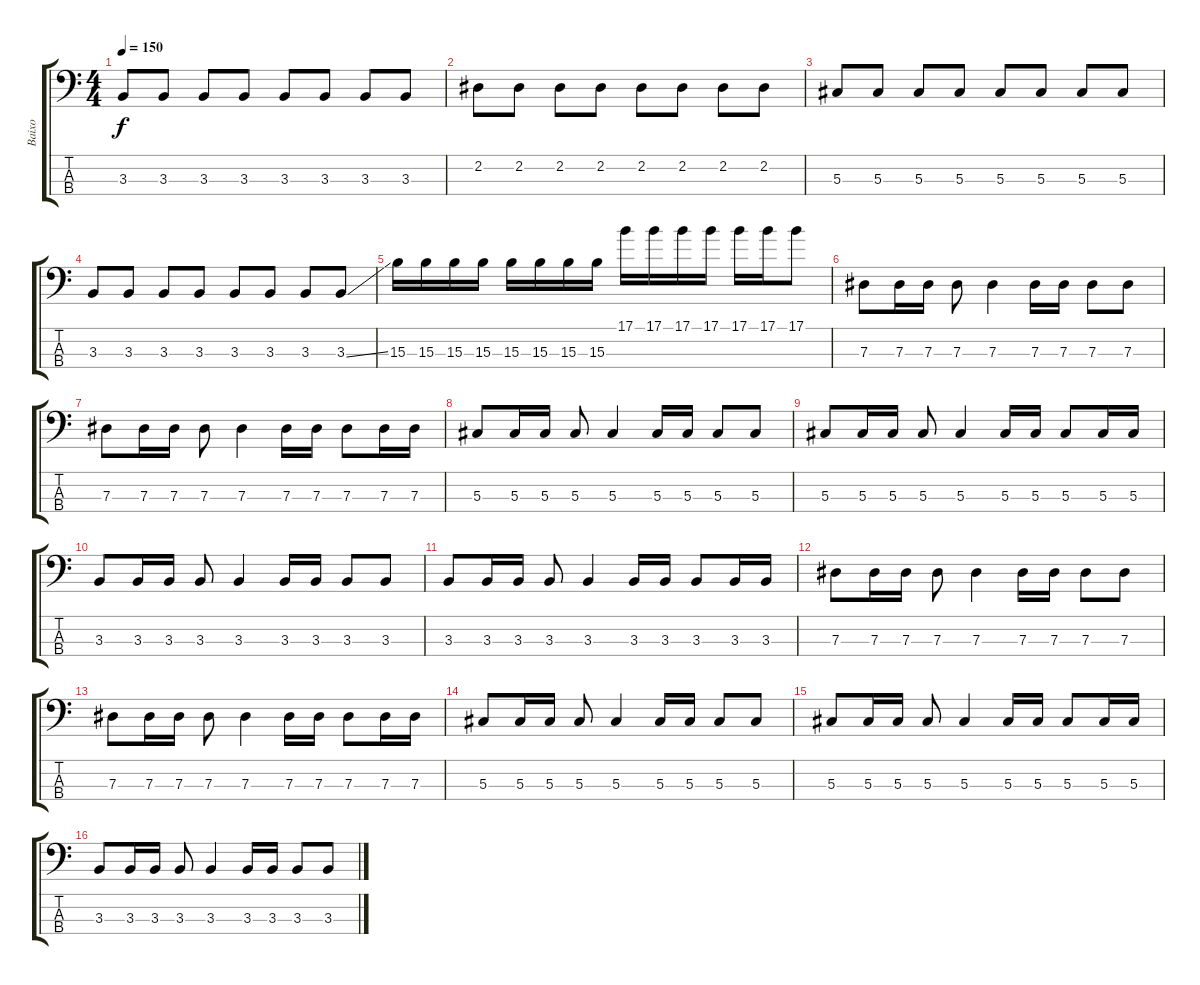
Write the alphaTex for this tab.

\track ("Baixo" "Baixo") {instrument electricbassfinger}
\staff {score tabs}
\tuning (Gb2 Db2 Ab1 Eb1) {hide}
\ts (4 4)
\tempo 150
\clef f4
\ks c
3.3.8{dy f} 3.3.8 3.3.8 3.3.8 3.3.8 3.3.8 3.3.8 3.3.8 |
2.2.8 2.2.8 2.2.8 2.2.8 2.2.8 2.2.8 2.2.8 2.2.8 |
5.3.8 5.3.8 5.3.8 5.3.8 5.3.8 5.3.8 5.3.8 5.3.8 |
3.3.8 3.3.8 3.3.8 3.3.8 3.3.8 3.3.8 3.3.8 3.3{ss}.8 |
15.3.16 15.3.16 15.3.16 15.3.16 15.3.16 15.3.16 15.3.16 15.3.16 17.1.16 17.1.16 17.1.16 17.1.16 17.1.16 17.1.16 17.1.8 |
7.3.8 7.3.16 7.3.16 7.3.8 7.3.4 7.3.16 7.3.16 7.3.8 7.3.8 |
7.3.8 7.3.16 7.3.16 7.3.8 7.3.4 7.3.16 7.3.16 7.3.8 7.3.16 7.3.16 |
5.3.8 5.3.16 5.3.16 5.3.8 5.3.4 5.3.16 5.3.16 5.3.8 5.3.8 |
5.3.8 5.3.16 5.3.16 5.3.8 5.3.4 5.3.16 5.3.16 5.3.8 5.3.16 5.3.16 |
3.3.8 3.3.16 3.3.16 3.3.8 3.3.4 3.3.16 3.3.16 3.3.8 3.3.8 |
3.3.8 3.3.16 3.3.16 3.3.8 3.3.4 3.3.16 3.3.16 3.3.8 3.3.16 3.3.16 |
7.3.8 7.3.16 7.3.16 7.3.8 7.3.4 7.3.16 7.3.16 7.3.8 7.3.8 |
7.3.8 7.3.16 7.3.16 7.3.8 7.3.4 7.3.16 7.3.16 7.3.8 7.3.16 7.3.16 |
5.3.8 5.3.16 5.3.16 5.3.8 5.3.4 5.3.16 5.3.16 5.3.8 5.3.8 |
5.3.8 5.3.16 5.3.16 5.3.8 5.3.4 5.3.16 5.3.16 5.3.8 5.3.16 5.3.16 |
3.3.8 3.3.16 3.3.16 3.3.8 3.3.4 3.3.16 3.3.16 3.3.8 3.3.8
